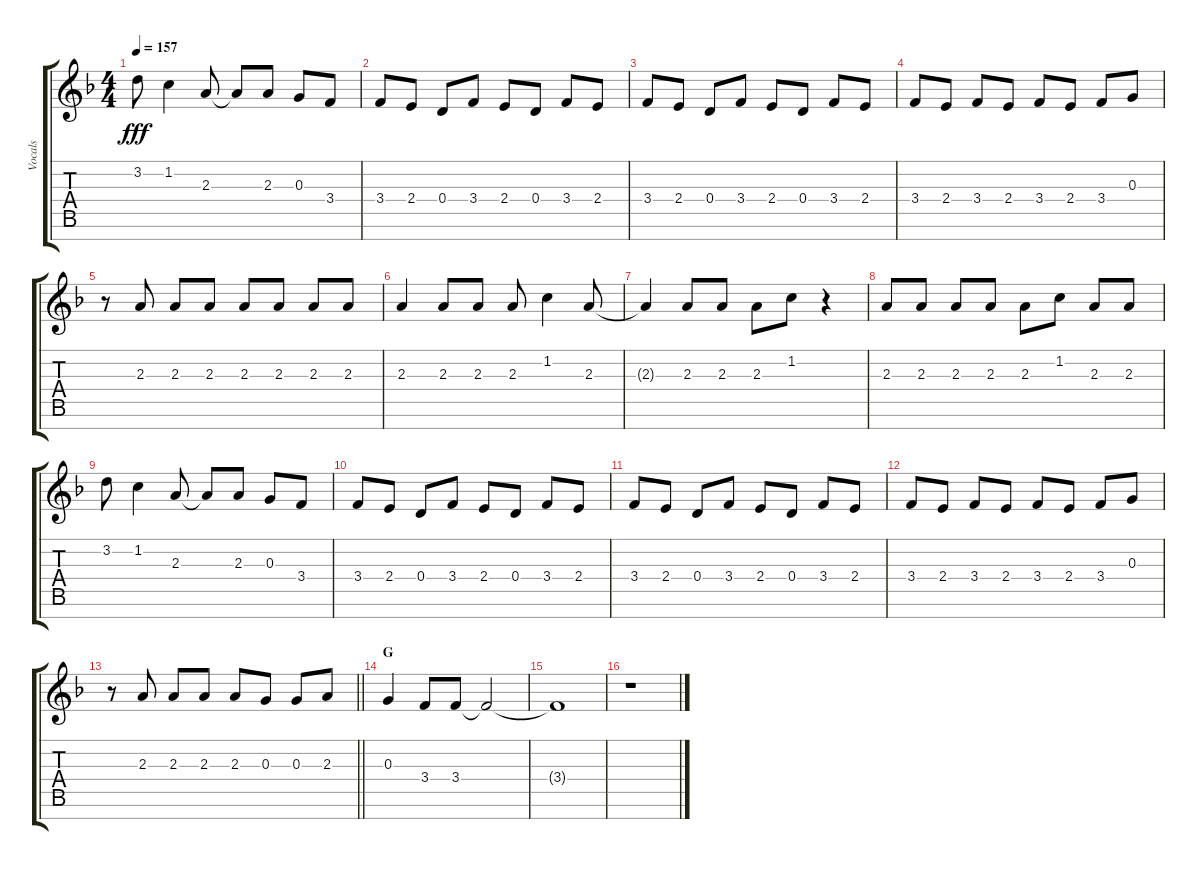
\track ("Vocals" "Vocals") {instrument voiceoohs}
\staff {score tabs}
\tuning (E5 B4 G4 D4 A3 E3 B2) {hide}
\ts (4 4)
\tempo 157
\clef g2
\ks f
3.2.8{dy fff} 1.2.4 2.3.8 2.3{t}.8 2.3.8 0.3.8 3.4.8 |
3.4.8 2.4.8 0.4.8 3.4.8 2.4.8 0.4.8 3.4.8 2.4.8 |
3.4.8 2.4.8 0.4.8 3.4.8 2.4.8 0.4.8 3.4.8 2.4.8 |
3.4.8 2.4.8 3.4.8 2.4.8 3.4.8 2.4.8 3.4.8 0.3.8 |
r.8 2.3.8 2.3.8 2.3.8 2.3.8 2.3.8 2.3.8 2.3.8 |
2.3.4 2.3.8 2.3.8 2.3.8 1.2.4 2.3.8 |
2.3{t}.4 2.3.8 2.3.8 2.3.8 1.2.8 r.4 |
2.3.8 2.3.8 2.3.8 2.3.8 2.3.8 1.2.8 2.3.8 2.3.8 |
3.2.8 1.2.4 2.3.8 2.3{t}.8 2.3.8 0.3.8 3.4.8 |
3.4.8 2.4.8 0.4.8 3.4.8 2.4.8 0.4.8 3.4.8 2.4.8 |
3.4.8 2.4.8 0.4.8 3.4.8 2.4.8 0.4.8 3.4.8 2.4.8 |
3.4.8 2.4.8 3.4.8 2.4.8 3.4.8 2.4.8 3.4.8 0.3.8 |
\barLineRight lightlight
r.8 2.3.8 2.3.8 2.3.8 2.3.8 0.3.8 0.3.8 2.3.8 |
\section ("" "G")
0.3.4 3.4.8 3.4.8 3.4{t}.2 |
3.4{t}.1 |
r.1
